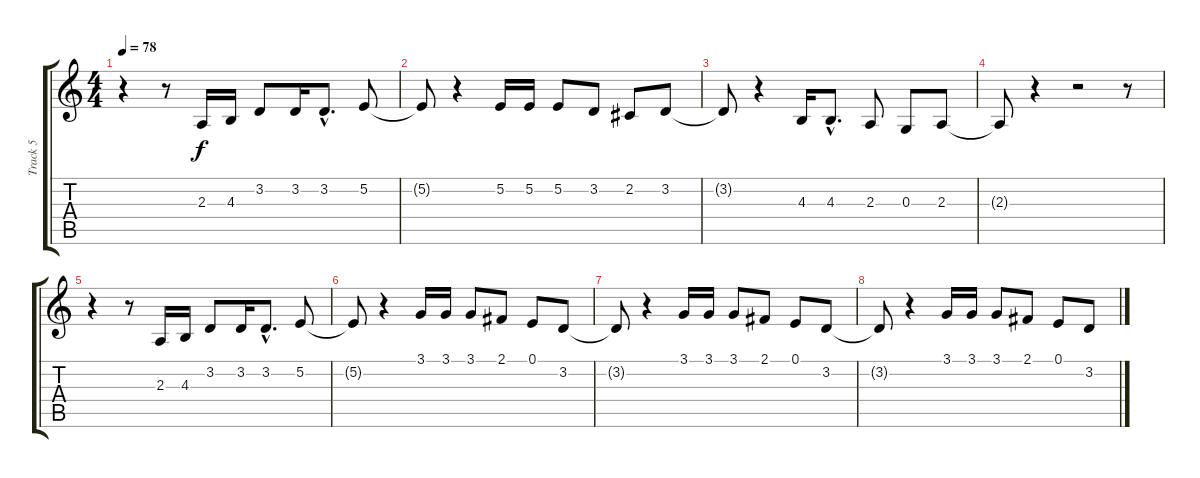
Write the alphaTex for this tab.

\track ("Track 5" "Track 5") {instrument clarinet}
\staff {score tabs}
\tuning (E4 B3 G3 D3 A2 E2) {hide}
\ts (4 4)
\tempo 78
\clef g2
\ks c
r.4{dy f} r.8 2.3.16 4.3.16 3.2.8 3.2.16 3.2{hac}.8{d} 5.2.8 |
5.2{t}.8 r.4 5.2.16 5.2.16 5.2.8 3.2.8 2.2.8 3.2.8 |
3.2{t}.8 r.4 4.3.16 4.3{hac}.8{d} 2.3.8 0.3.8 2.3.8 |
2.3{t}.8 r.4 r.2 r.8 |
r.4 r.8 2.3.16 4.3.16 3.2.8 3.2.16 3.2{hac}.8{d} 5.2.8 |
5.2{t}.8 r.4 3.1.16 3.1.16 3.1.8 2.1.8 0.1.8 3.2.8 |
3.2{t}.8 r.4 3.1.16 3.1.16 3.1.8 2.1.8 0.1.8 3.2.8 |
3.2{t}.8 r.4 3.1.16 3.1.16 3.1.8 2.1.8 0.1.8 3.2.8
